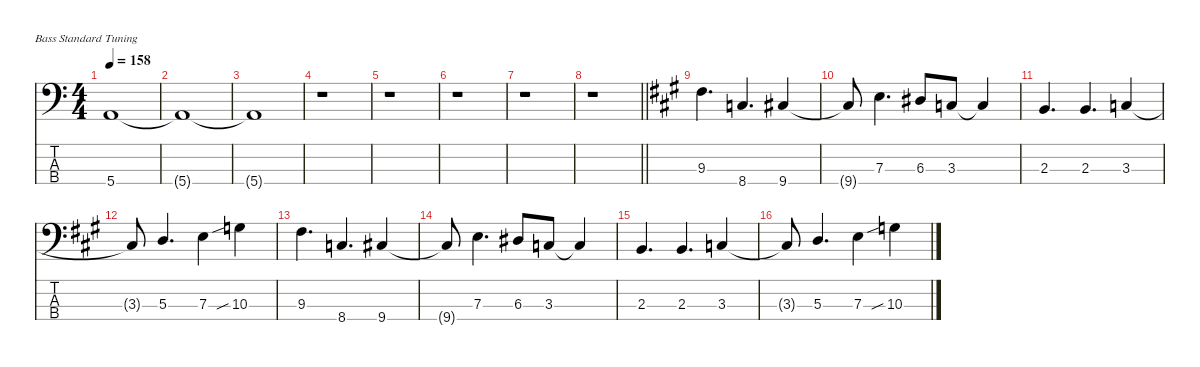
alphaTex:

\defaultSystemsLayout 4
\hideDynamics
\bracketExtendMode nobrackets
\singleTrackTrackNamePolicy hidden
\multiTrackTrackNamePolicy hidden
\firstSystemTrackNameMode fullname
\firstSystemTrackNameOrientation horizontal
\otherSystemsTrackNameOrientation horizontal
\track ("Bass" "el.bs.") {instrument electricbassfinger}
\staff {score tabs}
\tuning (G2 D2 A1 E1)
\ts (4 4)
\tempo 158
\clef f4
\ks aminor
5.4.1{dy f beam Up} |
5.4{t}.1{beam Up} |
5.4{t}.1{beam Up} |
r.1{beam Down} |
r.1{beam Down} |
r.1{beam Down} |
r.1{beam Down} |
\barLineRight lightlight
r.1{beam Down} |
\ks f#minor
9.3{acc #}.4{d beam Down} 8.4{acc forcenatural}.4{d beam Up} 9.4{acc #}.4{beam Up} |
9.4{t acc #}.8{beam Up} 7.3{acc forcenatural}.4{d beam Down} 6.3{acc #}.8{beam Up} 3.3{acc forcenatural}.8{beam Up} 3.3{t acc forcenatural}.4{beam Up} |
2.3{acc forcenatural}.4{d beam Up} 2.3{acc forcenatural}.4{d beam Up} 3.3{acc forcenatural}.4{beam Up} |
3.3{t acc forcenatural}.8{beam Up} 5.3{acc forcenatural}.4{d beam Up} 7.3{acc forcenatural}.4{beam Down} 10.3{sib acc forcenatural}.4{beam Down} |
9.3{acc #}.4{d beam Down} 8.4{acc forcenatural}.4{d beam Up} 9.4{acc #}.4{beam Up} |
9.4{t acc #}.8{beam Up} 7.3{acc forcenatural}.4{d beam Down} 6.3{acc #}.8{beam Up} 3.3{acc forcenatural}.8{beam Up} 3.3{t acc forcenatural}.4{beam Up} |
2.3{acc forcenatural}.4{d beam Up} 2.3{acc forcenatural}.4{d beam Up} 3.3{acc forcenatural}.4{beam Up} |
3.3{t acc forcenatural}.8{beam Up} 5.3{acc forcenatural}.4{d beam Up} 7.3{acc forcenatural}.4{beam Down} 10.3{sib acc forcenatural}.4{beam Down}
